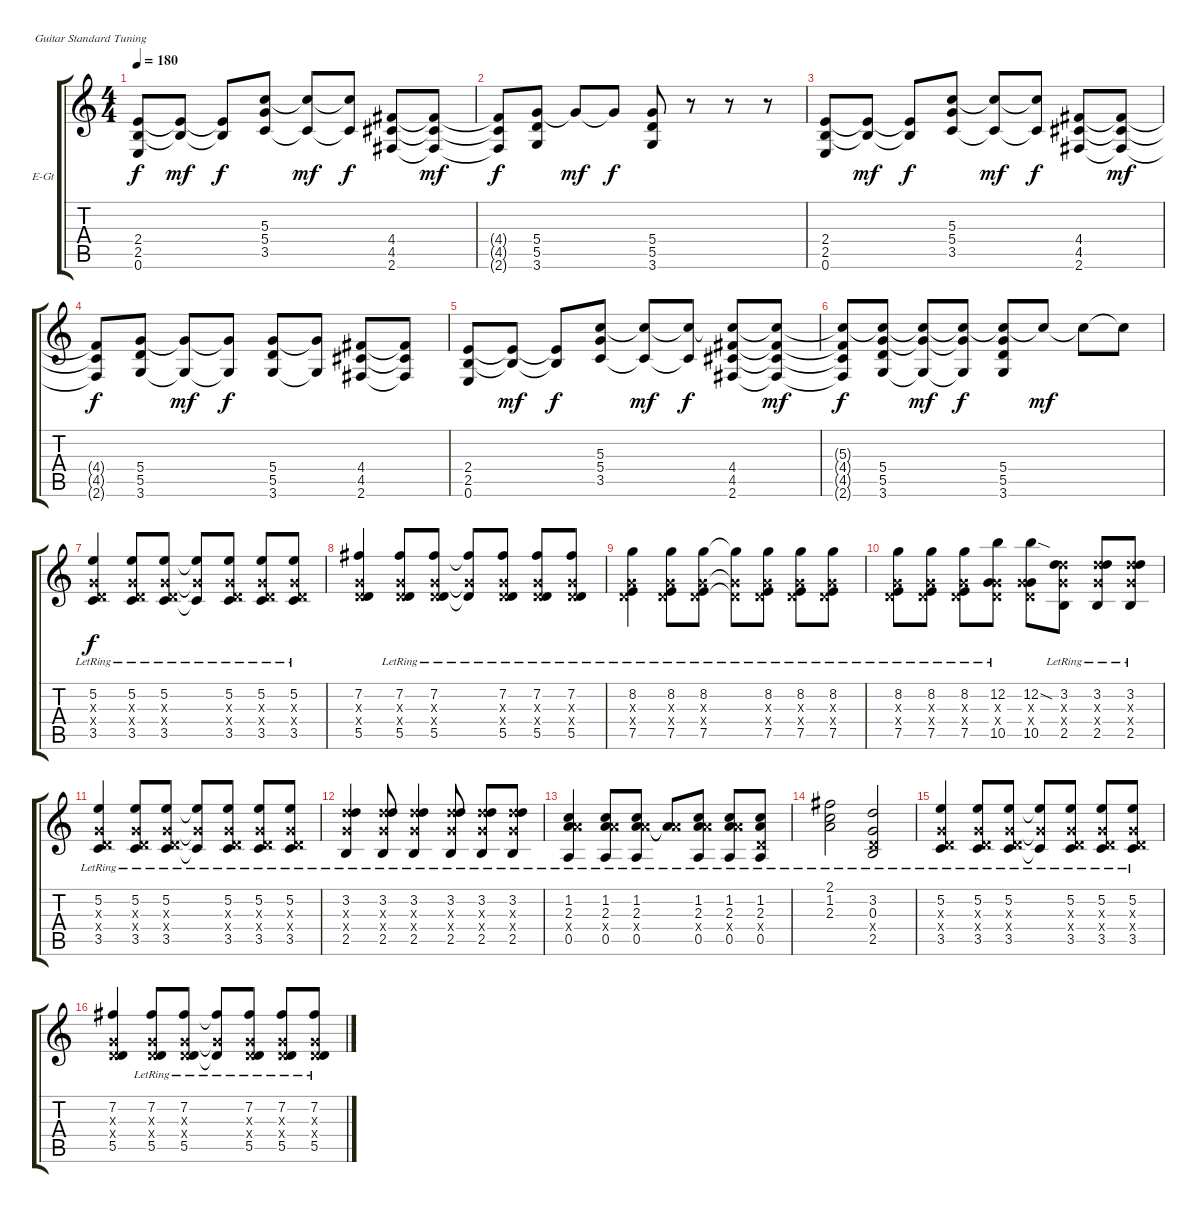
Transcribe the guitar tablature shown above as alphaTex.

\defaultSystemsLayout 4
\bracketExtendMode groupsimilarinstruments
\firstSystemTrackNameOrientation horizontal
\otherSystemsTrackNameOrientation horizontal
\track ("Соло Гитара" "E-Gt") {instrument distortionguitar}
\staff {score tabs}
\tuning (E4 B3 G3 D3 A2 E2)
\ts (4 4)
\tempo 180
\clef g2
\scale
0.333333
\ks c
(2.4 2.5 0.6).8{dy f} (2.4{t} 2.5{t}).8{dy mf} (2.4{t} 2.5{t}).8{dy f} (5.3 3.5 5.4).8 (5.3{t} 3.5{t}).8{dy mf} (5.3{t} 3.5{t}).8{dy f} (4.4 4.5 2.6).8 (4.4{t} 4.5{t} 2.6{t}).8{dy mf} |
\scale
0.333333 (4.4{t} 4.5{t} 2.6{t}).8{dy f} (5.4 3.6 5.5).8 5.4{t}.8{dy mf} 5.4{t}.8{dy f} (5.4 3.6 5.5).8 r.8 r.8 r.8 |
\scale
0.333333 (2.4 2.5 0.6).8 (2.4{t} 2.5{t}).8{dy mf} (2.4{t} 2.5{t}).8{dy f} (5.3 3.5 5.4).8 (5.3{t} 3.5{t}).8{dy mf} (5.3{t} 3.5{t}).8{dy f} (4.4 4.5 2.6).8 (4.4{t} 4.5{t} 2.6{t}).8{dy mf} |
\scale
0.333333 (4.4{t} 4.5{t} 2.6{t}).8{dy f} (5.4 3.6 5.5).8 (5.4{t} 3.6{t}).8{dy mf} (5.4{t} 3.6{t}).8{dy f} (5.4 3.6 5.5).8 (5.4{t} 3.6{t}).8 (4.4 4.5 2.6).8 (4.4{t} 4.5{t} 2.6{t}).8 |
\scale
0.333333 (2.4 2.5 0.6).8 (2.4{t} 2.5{t}).8{dy mf} (2.4{t} 2.5{t}).8{dy f} (5.3 3.5 5.4).8 (5.3{t} 3.5{t}).8{dy mf} (5.3{t} 3.5{t}).8{dy f} (4.4 4.5 2.6 5.3{t}).8 (4.4{t} 4.5{t} 2.6{t} 5.3{t}).8{dy mf} |
\scale
0.333333 (4.4{t} 4.5{t} 2.6{t} 5.3{t}).8{dy f} (5.4 3.6 5.5 5.3{t}).8 (5.4{t} 3.6{t} 5.3{t}).8{dy mf} (5.4{t} 3.6{t} 5.3{t}).8{dy f} (5.4 3.6 5.5 5.3{t}).8 5.3{t}.8{dy mf} 5.3{t}.8 5.3{t}.8 |
\scale
0.333333 (3.5{lr} 0.4{x} 0.3{x} 5.2).4{dy f} (0.3{x} 0.4{x} 3.5{lr} 5.2).8 (0.3{x} 0.4{x} 3.5{lr} 5.2).8 (5.2{t} 0.3{x t} 3.5{lr t}).8 (0.3{x} 0.4{x} 3.5{lr} 5.2).8 (0.3{x} 0.4{x} 3.5{lr} 5.2).8 (0.3{x} 0.4{x} 3.5{lr} 5.2).8 |
\scale
0.333333 (0.3{x} 0.4{x} 5.5 7.2).4 (0.3{x} 0.4{x} 5.5{lr} 7.2).8 (0.3{x} 0.4{x} 5.5{lr} 7.2).8 (0.3{x t} 0.4{lr t} 7.2{t}).8 (0.3{x} 0.4{x} 5.5{lr} 7.2).8 (0.3{x} 0.4{x} 5.5{lr} 7.2).8 (0.3{x} 0.4{x} 5.5{lr} 7.2).8 |
\scale
0.333333 (0.3{x} 0.4{x} 7.5{lr} 8.2{lr}).4 (0.3{x} 0.4{x} 7.5{lr} 8.2{lr}).8 (0.3{x} 0.4{x} 7.5{lr} 8.2{lr}).8 (0.3{x t} 8.2{lr t} 0.4{x t}).8 (0.3{x} 0.4{x} 7.5{lr} 8.2{lr}).8 (0.3{x} 0.4{x} 7.5{lr} 8.2{lr}).8 (0.3{x} 0.4{x} 7.5{lr} 8.2{lr}).8 |
\scale
0.333333 (0.3{x} 0.4{x} 7.5{lr} 8.2{lr}).8 (0.3{x} 7.5{lr} 0.4{x} 8.2{lr}).8 (0.3{x} 7.5{lr} 0.4{x} 8.2{lr}).8 (0.3{x} 0.4{x} 10.5{lr} 12.2).8 (10.5 0.4{x} 0.3{x} 12.2{sod}).8 (7.3{x} 5.4{x} 2.5{lr} 3.2{lr}).8 (7.3{x} 5.4{x} 2.5{lr} 3.2{lr}).8 (7.3{x} 5.4{x} 2.5{lr} 3.2{lr}).8 |
\scale
0.333333 (3.5{lr} 0.4{x} 0.3{x} 5.2).4 (0.3{x} 0.4{x} 3.5{lr} 5.2).8 (0.3{x} 0.4{x} 3.5{lr} 5.2).8 (5.2{t} 0.3{x t} 3.5{lr t}).8 (0.3{x} 0.4{x} 3.5{lr} 5.2).8 (0.3{x} 0.4{x} 3.5{lr} 5.2).8 (0.3{x} 0.4{x} 3.5{lr} 5.2).8 |
\scale
0.333333 (7.3{x} 5.4{x} 2.5{lr} 3.2{lr}).4 (7.3{x} 5.4{x} 2.5{lr} 3.2{lr}).8 (7.3{x} 5.4{x} 2.5{lr} 3.2{lr}).4 (7.3{x} 5.4{x} 2.5{lr} 3.2{lr}).8 (7.3{x} 5.4{x} 2.5{lr} 3.2{lr}).8 (7.3{x} 5.4{x} 3.2{lr} 2.5{lr}).8 |
\scale
0.333333 (2.3{lr} 7.4{x} 0.5 1.2).4 (2.3{lr} 7.4{x} 0.5 1.2).8 (2.3{lr} 7.4{x} 0.5 1.2).8 (2.3{lr t} 7.4{x t}).8 (2.3{lr} 7.4{x} 0.5 1.2).8 (2.3{lr} 7.4{x} 0.5 1.2).8 (1.2{lr} 0.5 0.4{x} 2.3).8 |
\scale
0.333333 (2.1{lr} 1.2{lr} 2.3{lr}).2 (3.2{lr} 0.3{lr} 0.4{x} 2.5{lr}).2 |
\scale
0.333333 (3.5{lr} 0.4{x} 0.3{x} 5.2).4 (0.3{x} 0.4{x} 3.5{lr} 5.2).8 (0.3{x} 0.4{x} 3.5{lr} 5.2).8 (5.2{t} 0.3{x t} 3.5{lr t}).8 (0.3{x} 0.4{x} 3.5{lr} 5.2).8 (0.3{x} 0.4{x} 3.5{lr} 5.2).8 (0.3{x} 0.4{x} 3.5{lr} 5.2).8 |
\scale
0.333333 (0.3{x} 0.4{x} 5.5 7.2).4 (0.3{x} 0.4{x} 5.5{lr} 7.2).8 (0.3{x} 0.4{x} 5.5{lr} 7.2).8 (0.3{x t} 0.4{lr t} 7.2{t}).8 (0.3{x} 0.4{x} 5.5{lr} 7.2).8 (0.3{x} 0.4{x} 5.5{lr} 7.2).8 (0.3{x} 0.4{x} 5.5{lr} 7.2).8
